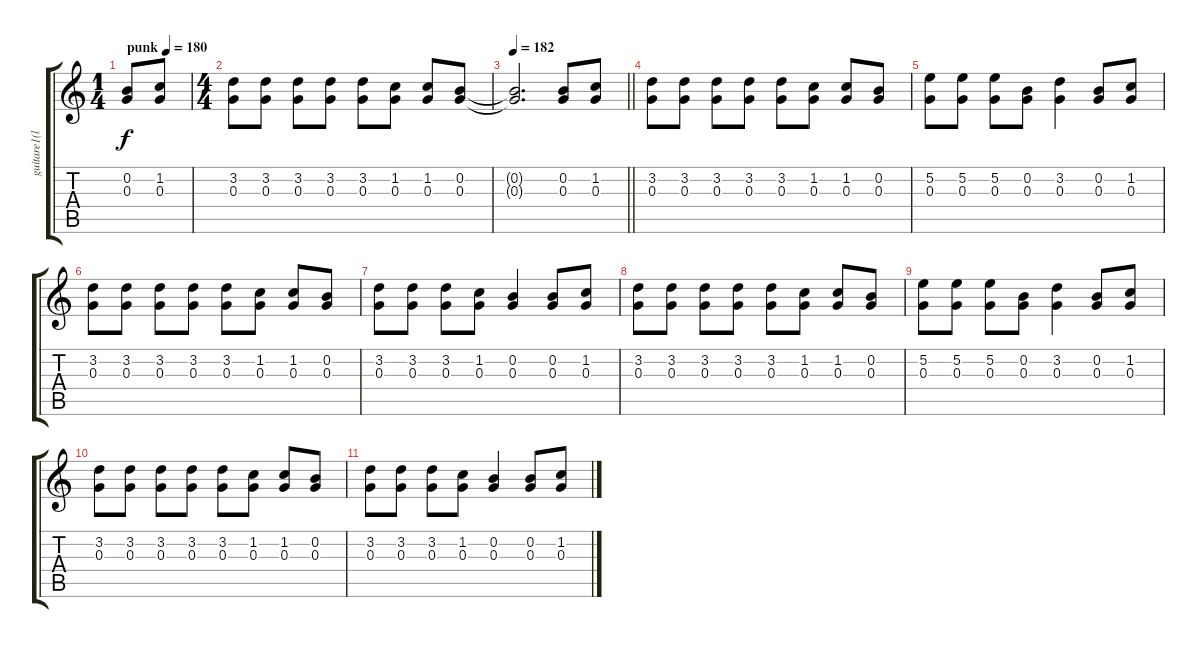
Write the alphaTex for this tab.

\track ("guitare1(lars)" "guitare1(l") {instrument distortionguitar}
\staff {score tabs}
\tuning (E4 B3 G3 D3 A2 E2) {hide}
\ts (1 4)
\tempo (180 "punk")
\tempo 138
\tempo (180 "punk")
\clef g2
\ks c
(0.2 0.3).8{dy f instrument distortionguitar} (1.2 0.3).8 |
\ts (4 4)
(3.2 0.3).8 (3.2 0.3).8 (3.2 0.3).8 (3.2 0.3).8 (3.2 0.3).8 (1.2 0.3).8 (1.2 0.3).8 (0.2 0.3).8 |
\tempo 182
\barLineRight lightlight
(0.2{t} 0.3{t}).2{d} (0.2 0.3).8 (1.2 0.3).8 |
(3.2 0.3).8 (3.2 0.3).8 (3.2 0.3).8 (3.2 0.3).8 (3.2 0.3).8 (1.2 0.3).8 (1.2 0.3).8 (0.2 0.3).8 |
(5.2 0.3).8 (5.2 0.3).8 (5.2 0.3).8 (0.2 0.3).8 (3.2 0.3).4 (0.2 0.3).8 (1.2 0.3).8 |
(3.2 0.3).8 (3.2 0.3).8 (3.2 0.3).8 (3.2 0.3).8 (3.2 0.3).8 (1.2 0.3).8 (1.2 0.3).8 (0.2 0.3).8 |
(3.2 0.3).8 (3.2 0.3).8 (3.2 0.3).8 (1.2 0.3).8 (0.2 0.3).4 (0.2 0.3).8 (1.2 0.3).8 |
(3.2 0.3).8 (3.2 0.3).8 (3.2 0.3).8 (3.2 0.3).8 (3.2 0.3).8 (1.2 0.3).8 (1.2 0.3).8 (0.2 0.3).8 |
(5.2 0.3).8 (5.2 0.3).8 (5.2 0.3).8 (0.2 0.3).8 (3.2 0.3).4 (0.2 0.3).8 (1.2 0.3).8 |
(3.2 0.3).8 (3.2 0.3).8 (3.2 0.3).8 (3.2 0.3).8 (3.2 0.3).8 (1.2 0.3).8 (1.2 0.3).8 (0.2 0.3).8 |
(3.2 0.3).8 (3.2 0.3).8 (3.2 0.3).8 (1.2 0.3).8 (0.2 0.3).4 (0.2 0.3).8 (1.2 0.3).8
